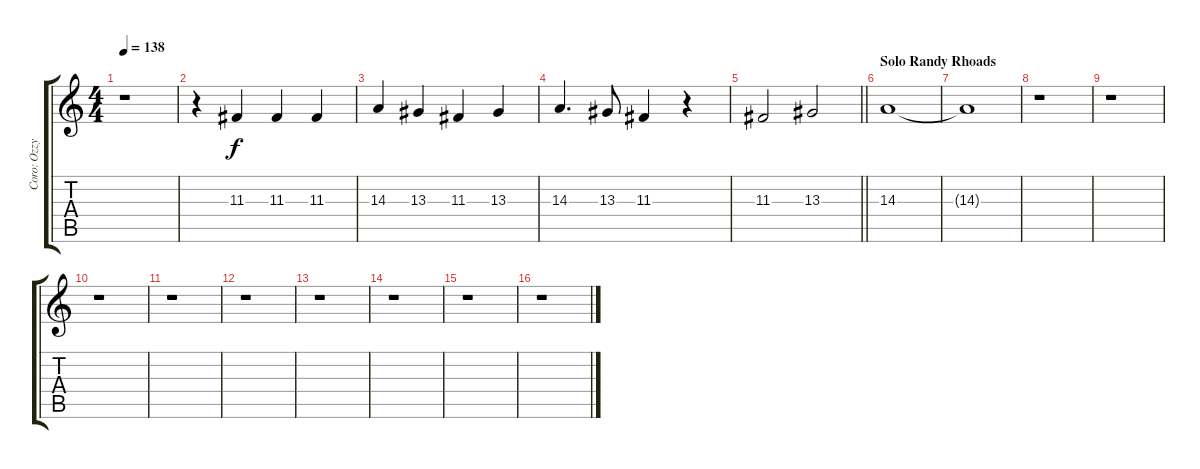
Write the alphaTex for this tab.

\track ("Coro: Ozzy" "Coro: Ozzy") {instrument choiraahs}
\staff {score tabs}
\tuning (E4 B3 G3 D3 A2 E2) {hide}
\ts (4 4)
\tempo 138
\clef g2
\ks c
r.1{dy f} |
r.4 11.3.4 11.3.4 11.3.4 |
14.3.4 13.3.4 11.3.4 13.3.4 |
14.3.4{d} 13.3.8 11.3.4 r.4 |
\barLineRight lightlight
11.3.2 13.3.2 |
\section ("" "Solo Randy Rhoads")
14.3.1 |
14.3{t}.1{volume 5} |
r.1 |
r.1 |
r.1 |
r.1 |
r.1 |
r.1 |
r.1 |
r.1 |
r.1
